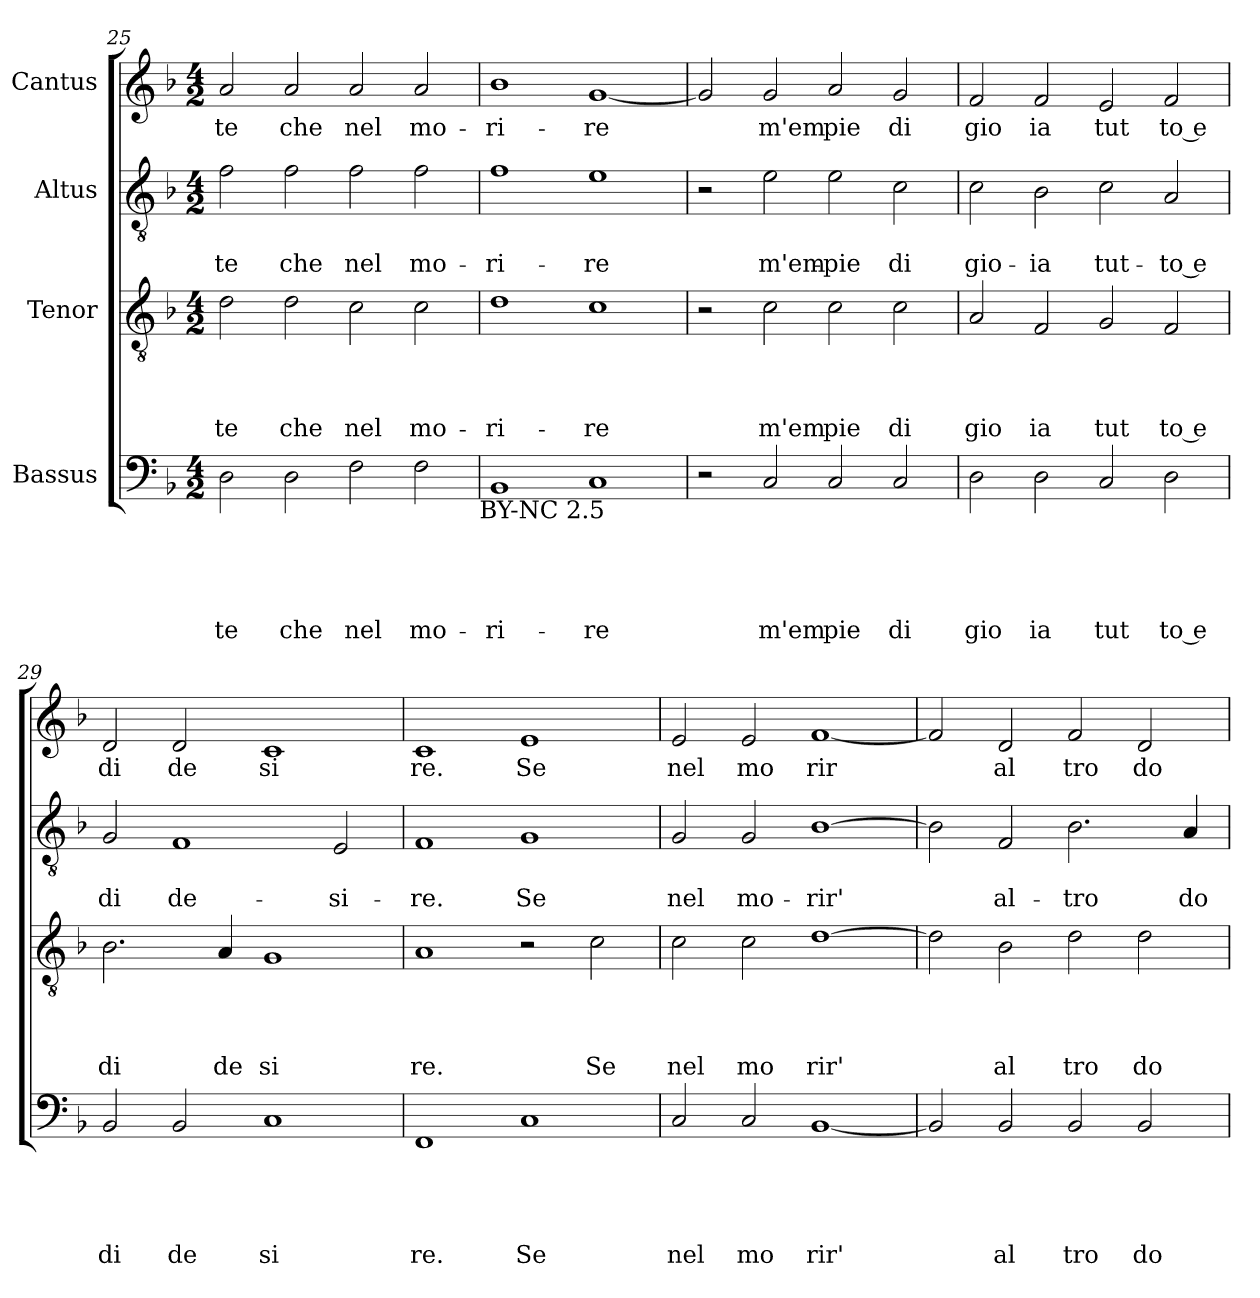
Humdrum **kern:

**kern	**text	**text	**text	**text	**text	**kern	**text	**text	**text	**text	**kern	**text	**text	**kern	**text
*part4	*part4	*part4	*part4	*part4	*part4	*part3	*part3	*part3	*part3	*part3	*part2	*part2	*part2	*part1	*part1
*staff4	*staff4	*staff4	*staff4	*staff4	*staff4	*staff3	*staff3	*staff3	*staff3	*staff3	*staff2	*staff2	*staff2	*staff1	*staff1
*I"Bassus	*	*	*	*	*	*I"Tenor	*	*	*	*	*I"Altus	*	*	*I"Cantus	*
*clefF4	*	*	*	*	*	*clefGv2	*	*	*	*	*clefGv2	*	*	*clefG2	*
*k[b-]	*	*	*	*	*	*k[b-]	*	*	*	*	*k[b-]	*	*	*k[b-]	*
*F:	*	*	*	*	*	*F:	*	*	*	*	*F:	*	*	*F:	*
*M4/2	*	*	*	*	*	*M4/2	*	*	*	*	*M4/2	*	*	*M4/2	*
=25	=25	=25	=25	=25	=25	=25	=25	=25	=25	=25	=25	=25	=25	=25	=25
!	!	!	!	!	!LO:LY:b	!	!	!	!	!LO:LY:b	!	!	!LO:LY:b	!	!LO:LY:b
2D\	.	.	.	.	-te	2d\	.	.	.	-te	2f\	.	-te	2a/	-te
!	!	!	!	!	!LO:LY:b	!	!	!	!	!LO:LY:b	!	!	!LO:LY:b	!	!LO:LY:b
2D\	.	.	.	.	che	2d\	.	.	.	che	2f\	.	che	2a/	che
!	!	!	!	!	!LO:LY:b	!	!	!	!	!LO:LY:b	!	!	!LO:LY:b	!	!LO:LY:b
2F\	.	.	.	.	nel	2c\	.	.	.	nel	2f\	.	nel	2a/	nel
!	!	!	!	!	!LO:LY:b	!	!	!	!	!LO:LY:b	!	!	!LO:LY:b	!	!LO:LY:b
2F\	.	.	.	.	mo-	2c\	.	.	.	mo-	2f\	.	mo-	2a/	mo-
!LO:TX:b:t=BY-NC 2.5	!	!	!	!	!	!	!	!	!	!	!	!	!	!	!
=26	=26	=26	=26	=26	=26	=26	=26	=26	=26	=26	=26	=26	=26	=26	=26
!	!	!	!	!	!LO:LY:b	!	!	!	!	!LO:LY:b	!	!	!LO:LY:b	!	!LO:LY:b
1BB-	.	.	.	.	-ri-	1d	.	.	.	-ri-	1f	.	-ri-	1b-	-ri-
!	!	!	!	!	!LO:LY:b	!	!	!	!	!LO:LY:b	!	!	!LO:LY:b	!	!LO:LY:b
1C	.	.	.	.	-re	1c	.	.	.	-re	1e	.	-re	[>1g	-re
!!LO:PB:g=z
=27	=27	=27	=27	=27	=27	=27	=27	=27	=27	=27	=27	=27	=27	=27	=27
2r	.	.	.	.	.	2r	.	.	.	.	2r	.	.	2g/]	.
!	!	!	!	!	!LO:LY:b	!	!	!	!	!LO:LY:b	!	!	!LO:LY:b	!	!LO:LY:b
2C/	.	.	.	.	m'em	2c\	.	.	.	m'em	2e\	.	m'em-	2g/	m'em
!	!	!	!	!	!LO:LY:b	!	!	!	!	!LO:LY:b	!	!	!LO:LY:b	!	!LO:LY:b
2C/	.	.	.	.	pie	2c\	.	.	.	pie	2e\	.	-pie	2a/	pie
!	!	!	!	!	!LO:LY:b	!	!	!	!	!LO:LY:b	!	!	!LO:LY:b	!	!LO:LY:b
2C/	.	.	.	.	di	2c\	.	.	.	di	2c\	.	di	2g/	di
=28	=28	=28	=28	=28	=28	=28	=28	=28	=28	=28	=28	=28	=28	=28	=28
!	!	!	!	!	!LO:LY:b	!	!	!	!	!LO:LY:b	!	!	!LO:LY:b	!	!LO:LY:b
2D\	.	.	.	.	gio	2A/	.	.	.	gio	2c\	.	gio-	2f/	gio
!	!	!	!	!	!LO:LY:b	!	!	!	!	!LO:LY:b	!	!	!LO:LY:b	!	!LO:LY:b
2D\	.	.	.	.	ia	2F/	.	.	.	ia	2B-\	.	-ia	2f/	ia
!	!	!	!	!	!LO:LY:b	!	!	!	!	!LO:LY:b	!	!	!LO:LY:b	!	!LO:LY:b
2C/	.	.	.	.	tut	2G/	.	.	.	tut	2c\	.	tut-	2e/	tut
!	!	!	!	!	!LO:LY:b:rj	!	!	!	!	!LO:LY:b:rj	!	!	!LO:LY:b:rj	!	!LO:LY:b:rj
2D\	.	.	.	.	to e	2F/	.	.	.	to e	2A/	.	-to e	2f/	to e
=29	=29	=29	=29	=29	=29	=29	=29	=29	=29	=29	=29	=29	=29	=29	=29
!	!	!	!	!	!LO:LY:b	!	!	!	!	!LO:LY:b	!	!	!LO:LY:b	!	!LO:LY:b
2BB-/	.	.	.	.	di	2.B-\	.	.	.	di	2G/	.	di	2d/	di
!	!	!	!	!	!LO:LY:b	!	!	!	!	!	!	!	!LO:LY:b	!	!LO:LY:b
2BB-/	.	.	.	.	de	.	.	.	.	.	1F	.	de-	2d/	de
!	!	!	!	!	!	!	!	!	!	!LO:LY:b	!	!	!	!	!
.	.	.	.	.	.	4A/	.	.	.	de	.	.	.	.	.
!	!	!	!	!	!LO:LY:b	!	!	!	!	!LO:LY:b	!	!	!	!	!LO:LY:b
1C	.	.	.	.	si	1G	.	.	.	si	.	.	.	1c	si
!	!	!	!	!	!	!	!	!	!	!	!	!	!LO:LY:b	!	!
.	.	.	.	.	.	.	.	.	.	.	2E/	.	-si-	.	.
=30	=30	=30	=30	=30	=30	=30	=30	=30	=30	=30	=30	=30	=30	=30	=30
!	!	!	!	!	!LO:LY:b	!	!	!	!	!LO:LY:b	!	!	!LO:LY:b	!	!LO:LY:b
1FF	.	.	.	.	re.	1A	.	.	.	re.	1F	.	-re.	1c	re.
!	!	!	!	!	!LO:LY:b	!	!	!	!	!	!	!	!LO:LY:b	!	!LO:LY:b
1C	.	.	.	.	Se	2r	.	.	.	.	1G	.	Se	1e	Se
!	!	!	!	!	!	!	!	!	!	!LO:LY:b	!	!	!	!	!
.	.	.	.	.	.	2c\	.	.	.	Se	.	.	.	.	.
=31	=31	=31	=31	=31	=31	=31	=31	=31	=31	=31	=31	=31	=31	=31	=31
!	!	!	!	!	!LO:LY:b	!	!	!	!	!LO:LY:b	!	!	!LO:LY:b	!	!LO:LY:b
2C/	.	.	.	.	nel	2c\	.	.	.	nel	2G/	.	nel	2e/	nel
!	!	!	!	!	!LO:LY:b	!	!	!	!	!LO:LY:b	!	!	!LO:LY:b	!	!LO:LY:b
2C/	.	.	.	.	mo	2c\	.	.	.	mo	2G/	.	mo-	2e/	mo
!	!	!	!	!	!LO:LY:b	!	!	!	!	!LO:LY:b	!	!	!LO:LY:b	!	!LO:LY:b
[<1BB-	.	.	.	.	rir'	[>1d	.	.	.	rir'	[>1B-	.	-rir'	[<1f	rir
=32	=32	=32	=32	=32	=32	=32	=32	=32	=32	=32	=32	=32	=32	=32	=32
2BB-/]	.	.	.	.	.	2d\]	.	.	.	.	2B-\]	.	.	2f/]	.
!	!	!	!	!	!LO:LY:b	!	!	!	!	!LO:LY:b	!	!	!LO:LY:b	!	!LO:LY:b
2BB-/	.	.	.	.	al	2B-\	.	.	.	al	2F/	.	al-	2d/	al
!	!	!	!	!	!LO:LY:b	!	!	!	!	!LO:LY:b	!	!	!LO:LY:b	!	!LO:LY:b
2BB-/	.	.	.	.	tro	2d\	.	.	.	tro	2.B-\	.	-tro	2f/	tro
!	!	!	!	!	!LO:LY:b	!	!	!	!	!LO:LY:b	!	!	!	!	!LO:LY:b
2BB-/	.	.	.	.	do	2d\	.	.	.	do	.	.	.	2d/	do
!	!	!	!	!	!	!	!	!	!	!	!	!	!LO:LY:b	!	!
.	.	.	.	.	.	.	.	.	.	.	4A/	.	do-	.	.
=	=	=	=	=	=	=	=	=	=	=	=	=	=	=	=
*-	*-	*-	*-	*-	*-	*-	*-	*-	*-	*-	*-	*-	*-	*-	*-
